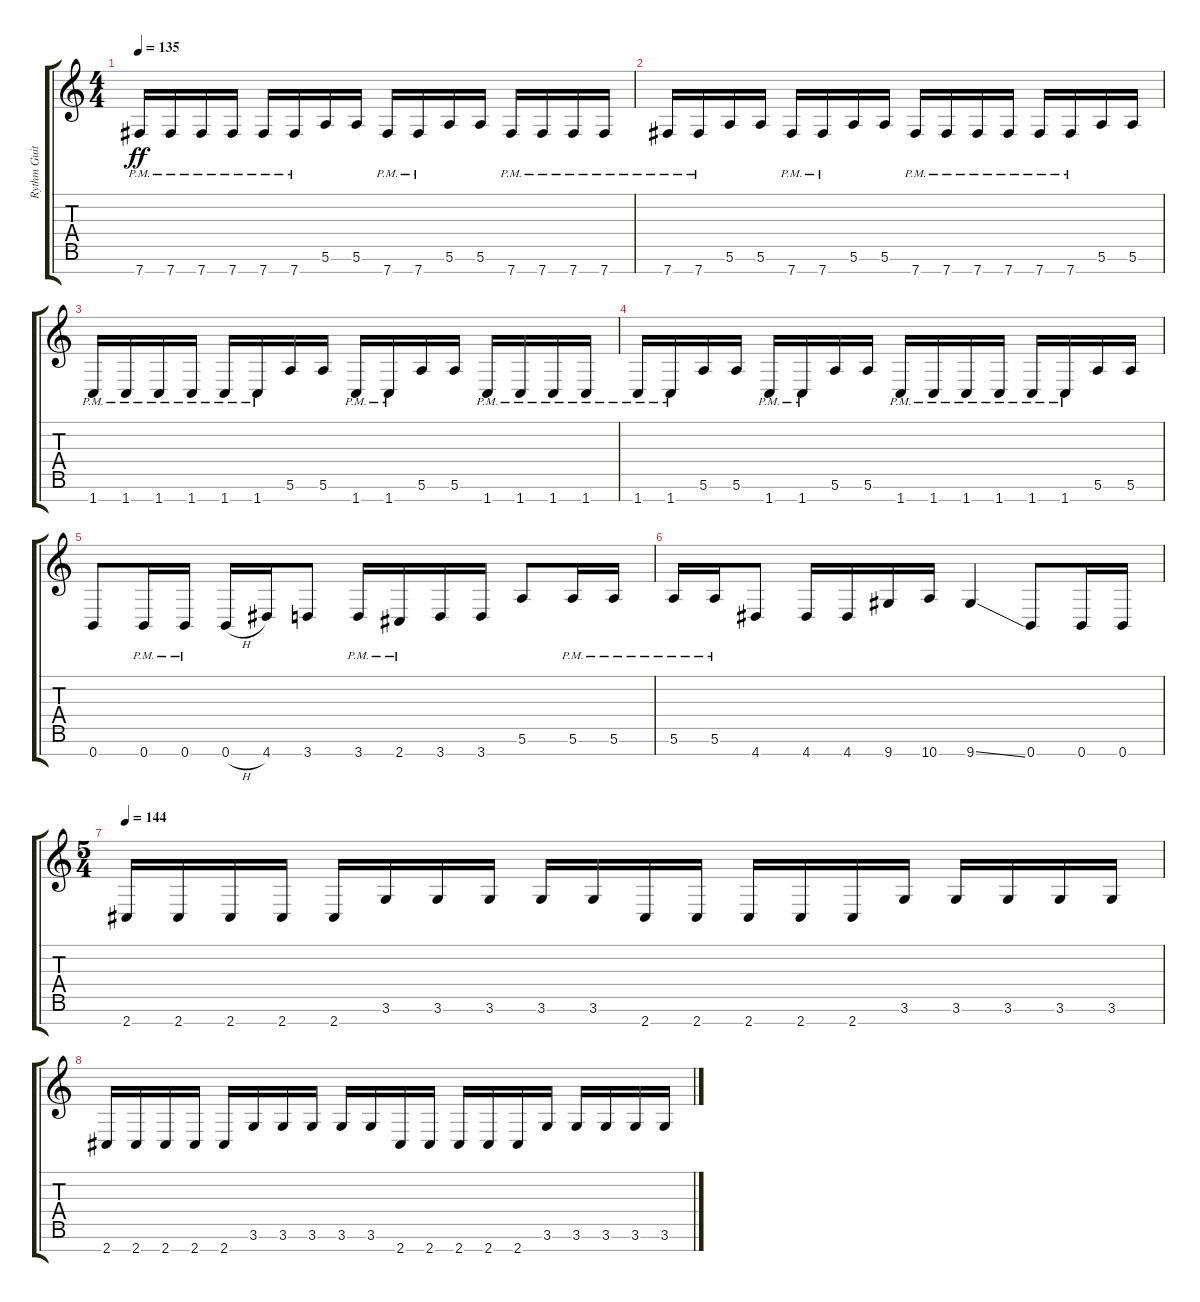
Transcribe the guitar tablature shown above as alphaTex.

\track ("Rythm Guitar #1" "Rythm Guit") {instrument distortionguitar}
\staff {score tabs}
\tuning (E4 B3 G3 D3 A2 E2 B1) {hide}
\ts (4 4)
\tempo 135
\clef g2
\ks c
7.7{pm}.16{dy ff} 7.7{pm}.16 7.7{pm}.16 7.7{pm}.16 7.7{pm}.16 7.7{pm}.16 5.6.16 5.6.16 7.7{pm}.16 7.7{pm}.16 5.6.16 5.6.16 7.7{pm}.16 7.7{pm}.16 7.7{pm}.16 7.7{pm}.16 |
7.7{pm}.16 7.7{pm}.16 5.6.16 5.6.16 7.7{pm}.16 7.7{pm}.16 5.6.16 5.6.16 7.7{pm}.16 7.7{pm}.16 7.7{pm}.16 7.7{pm}.16 7.7{pm}.16 7.7{pm}.16 5.6.16 5.6.16 |
1.7{pm}.16 1.7{pm}.16 1.7{pm}.16 1.7{pm}.16 1.7{pm}.16 1.7{pm}.16 5.6.16 5.6.16 1.7{pm}.16 1.7{pm}.16 5.6.16 5.6.16 1.7{pm}.16 1.7{pm}.16 1.7{pm}.16 1.7{pm}.16 |
1.7{pm}.16 1.7{pm}.16 5.6.16 5.6.16 1.7{pm}.16 1.7{pm}.16 5.6.16 5.6.16 1.7{pm}.16 1.7{pm}.16 1.7{pm}.16 1.7{pm}.16 1.7{pm}.16 1.7{pm}.16 5.6.16 5.6.16 |
0.7.8 0.7{pm}.16 0.7{pm}.16 0.7{h}.16 4.7.16 3.7.8 3.7{pm}.16 2.7{pm}.16 3.7.16 3.7.16 5.6.8 5.6{pm}.16 5.6{pm}.16 |
5.6{pm}.16 5.6{pm}.16 4.7.8 4.7.16 4.7.16 9.7.16 10.7.16 9.7{ss}.4 0.7.8 0.7.16 0.7.16 |
\ts (5 4)
\tempo 144
2.7.16 2.7.16 2.7.16 2.7.16 2.7.16 3.6.16 3.6.16 3.6.16 3.6.16 3.6.16 2.7.16 2.7.16 2.7.16 2.7.16 2.7.16 3.6.16 3.6.16 3.6.16 3.6.16 3.6.16 |
2.7.16 2.7.16 2.7.16 2.7.16 2.7.16 3.6.16 3.6.16 3.6.16 3.6.16 3.6.16 2.7.16 2.7.16 2.7.16 2.7.16 2.7.16 3.6.16 3.6.16 3.6.16 3.6.16 3.6.16
